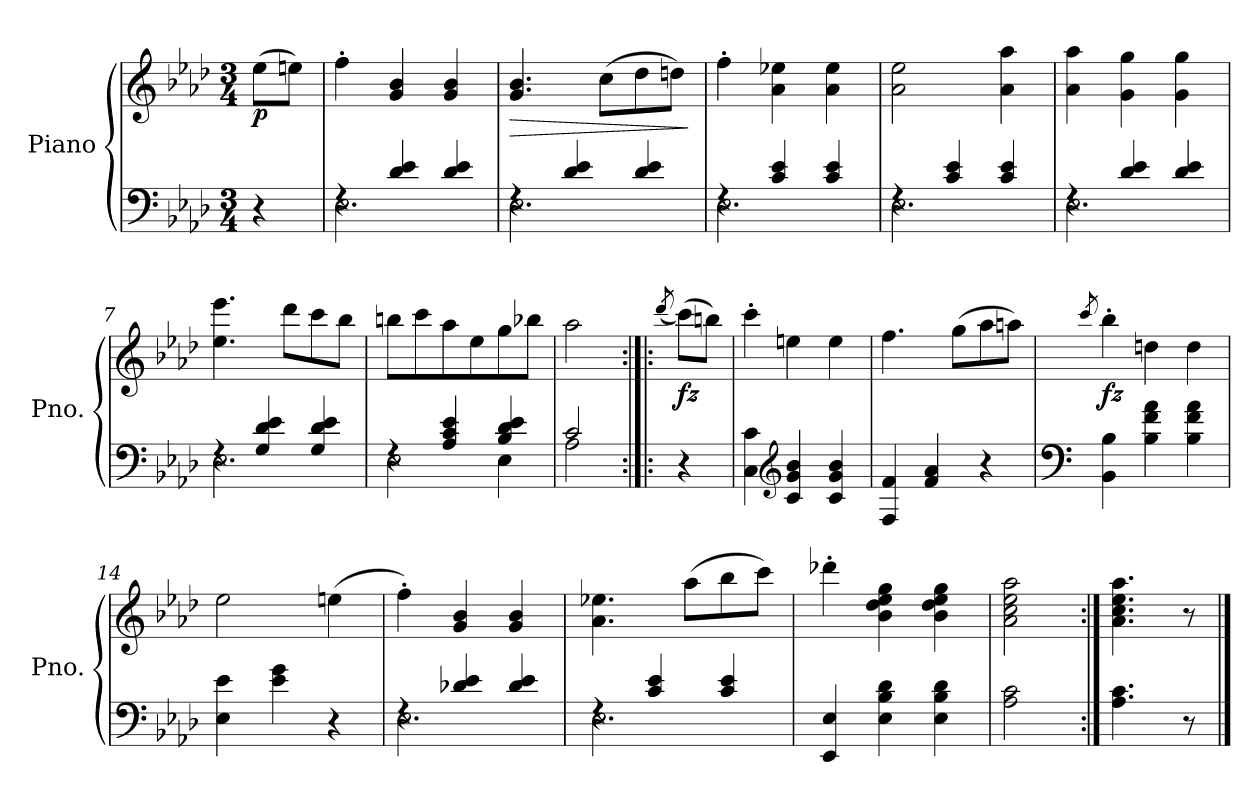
**kern	**kern	**dynam
*part1	*part1	*part1
*staff2	*staff1	*staff1/2
*I"Piano	*	*
*I'Pno.	*	*
*clefF4	*clefG2	*
*k[b-e-a-d-]	*k[b-e-a-d-]	*
*M3/4	*M3/4	*
=1	=1	=1
!	!	!LO:DY:b
4r	(>8ee-\L	p
.	8een\J)	.
=2	=2	=2
*^	*	*
4rF	2.E-\	4ff'\	.
4d-/ 4e-/	.	4g/ 4b-/	.
4d-/ 4e-/	.	4g/ 4b-/	.
=3	=3	=3	=3
!	!	!	!LO:HP:b
4rF	2.E-\	4.g/ 4.b-/	>
4d-/ 4e-/	.	.	.
.	.	(>8cc\L	.
4d-/ 4e-/	.	8dd-\	.
.	.	8ddn\J)	.
*v	*v	*	*
.	.	]
=4	=4	=4
*^	*	*
4rF	2.E-\	4ff'\	.
4c/ 4e-/	.	4a-\ 4ee-X\	.
4c/ 4e-/	.	4a-\ 4ee-\	.
=5	=5	=5	=5
4rF	2.E-\	2a-\ 2ee-\	.
4c/ 4e-/	.	.	.
4c/ 4e-/	.	4a-\ 4aa-\	.
=6	=6	=6	=6
4rF	2.E-\	4a-\ 4aa-\	.
4d-/ 4e-/	.	4g\ 4gg\	.
4d-/ 4e-/	.	4g\ 4gg\	.
=7	=7	=7	=7
4rF	2.E-\	4.ee-\ 4.eee-\	.
4G/ 4d-/ 4e-/	.	.	.
.	.	8ddd-\L	.
4G/ 4d-/ 4e-/	.	8ccc\	.
.	.	8bb-\J	.
=8	=8	=8	=8
4rF	2E-\	8bbn\L	.
.	.	8ccc\	.
4A-/ 4c/ 4e-/	.	8aa-\	.
.	.	8ee-\	.
4B-/ 4d-/ 4e-/	4E-\	8gg\	.
.	.	8bb-X\J	.
!!LO:LB:g=z
=9	=9	=9	=9
2c/	2A-\	2aa-\	.
*v	*v	*	*
=10:|!|:	=10:|!|:	=10:|!|:
.	(<8qddd-/	.
!	!	!LO:DY:b
4r	(>8ccc\L)	fz
.	8bbn\J)	.
=11	=11	=11
4C\ 4c\	4ccc'\	.
*clefG2	*	*
4c/ 4g/ 4b-/	4een\	.
4c/ 4g/ 4b-/	4ee\	.
=12	=12	=12
4F/ 4f/	4.ff\	.
4f/ 4a-/	.	.
.	(>8gg\L	.
4r	8aa-\	.
.	8aan\J)	.
=13	=13	=13
*clefF4	*	*
.	8qccc/	.
!	!	!LO:DY:b
4BB-\ 4B-\	4bb-'\	fz
4B-\ 4f\ 4a-\	4ddn\	.
4B-\ 4f\ 4a-\	4dd\	.
=14	=14	=14
4E-\ 4e-\	2ee-\	.
4e-\ 4g\	.	.
4r	(>4een\	.
=15	=15	=15
*^	*	*
4rF	2.E-\	4ff'\)	.
4d-X/ 4e-/	.	4g/ 4b-/	.
4d-/ 4e-/	.	4g/ 4b-/	.
=16	=16	=16	=16
4rF	2.E-\	4.a-\ 4.ee-X\	.
4c/ 4e-/	.	.	.
.	.	(>8aa-\L	.
4c/ 4e-/	.	8bb-\	.
.	.	8ccc\J)	.
*v	*v	*	*
!!LO:LB:g=z
=17	=17	=17
4EE-/ 4E-/	4ddd-X'\	.
4E-\ 4B-\ 4d-\	4b-\ 4dd-\ 4ee-\ 4gg\	.
4E-\ 4B-\ 4d-\	4b-\ 4dd-\ 4ee-\ 4gg\	.
=18	=18	=18
2A-\ 2c\	2a-\ 2cc\ 2ee-\ 2aa-\	.
=19:|!	=19:|!	=19:|!
4.A-\ 4.c\	4.a-\ 4.cc\ 4.ee-\ 4.aa-\	.
8r	8r	.
==	==	==
*-	*-	*-
